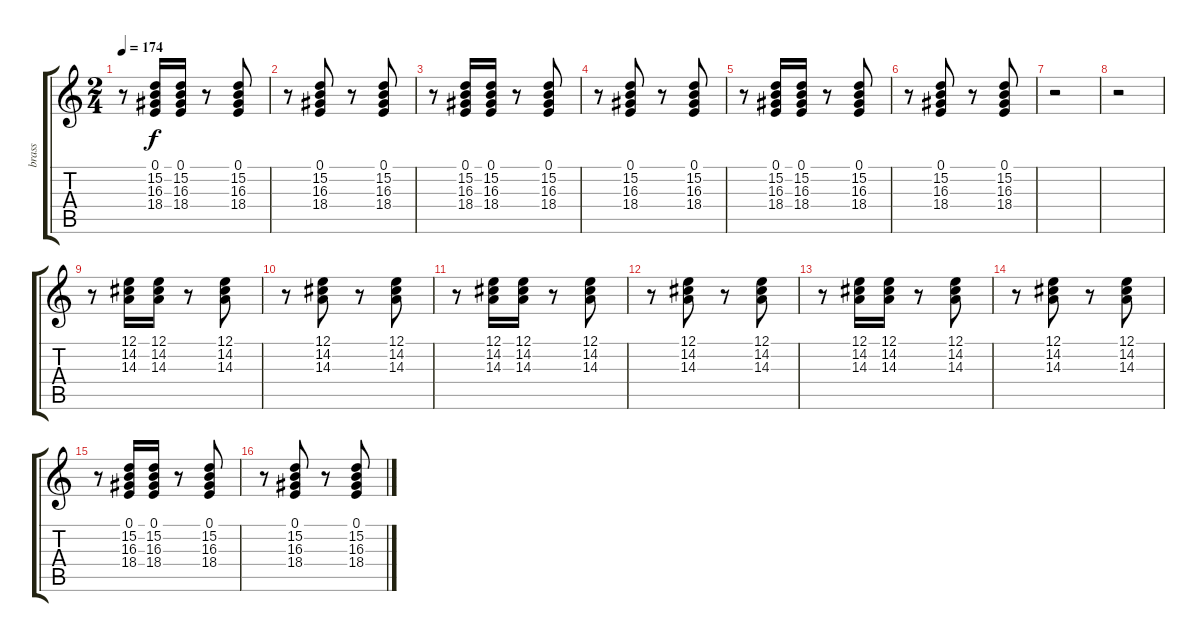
\track ("brass" "brass") {instrument brasssection}
\staff {score tabs}
\tuning (E4 B3 G3 D3 A2 E2) {hide}
\ts (2 4)
\tempo 174
\clef g2
\ks c
r.8{dy f} (0.1 15.2 16.3 18.4).16 (0.1 15.2 16.3 18.4).16 r.8 (0.1 15.2 16.3 18.4).8 |
r.8 (0.1 15.2 16.3 18.4).8 r.8 (0.1 15.2 16.3 18.4).8 |
r.8 (0.1 15.2 16.3 18.4).16 (0.1 15.2 16.3 18.4).16 r.8 (0.1 15.2 16.3 18.4).8 |
r.8 (0.1 15.2 16.3 18.4).8 r.8 (0.1 15.2 16.3 18.4).8 |
r.8 (0.1 15.2 16.3 18.4).16 (0.1 15.2 16.3 18.4).16 r.8 (0.1 15.2 16.3 18.4).8 |
r.8 (0.1 15.2 16.3 18.4).8 r.8 (0.1 15.2 16.3 18.4).8 |
r.2 |
r.2 |
r.8 (12.1 14.2 14.3).16 (12.1 14.2 14.3).16 r.8 (12.1 14.2 14.3).8 |
r.8 (12.1 14.2 14.3).8 r.8 (12.1 14.2 14.3).8 |
r.8 (12.1 14.2 14.3).16 (12.1 14.2 14.3).16 r.8 (12.1 14.2 14.3).8 |
r.8 (12.1 14.2 14.3).8 r.8 (12.1 14.2 14.3).8 |
r.8 (12.1 14.2 14.3).16 (12.1 14.2 14.3).16 r.8 (12.1 14.2 14.3).8 |
r.8 (12.1 14.2 14.3).8 r.8 (12.1 14.2 14.3).8 |
r.8 (0.1 15.2 16.3 18.4).16 (0.1 15.2 16.3 18.4).16 r.8 (0.1 15.2 16.3 18.4).8 |
r.8 (0.1 15.2 16.3 18.4).8 r.8 (0.1 15.2 16.3 18.4).8
